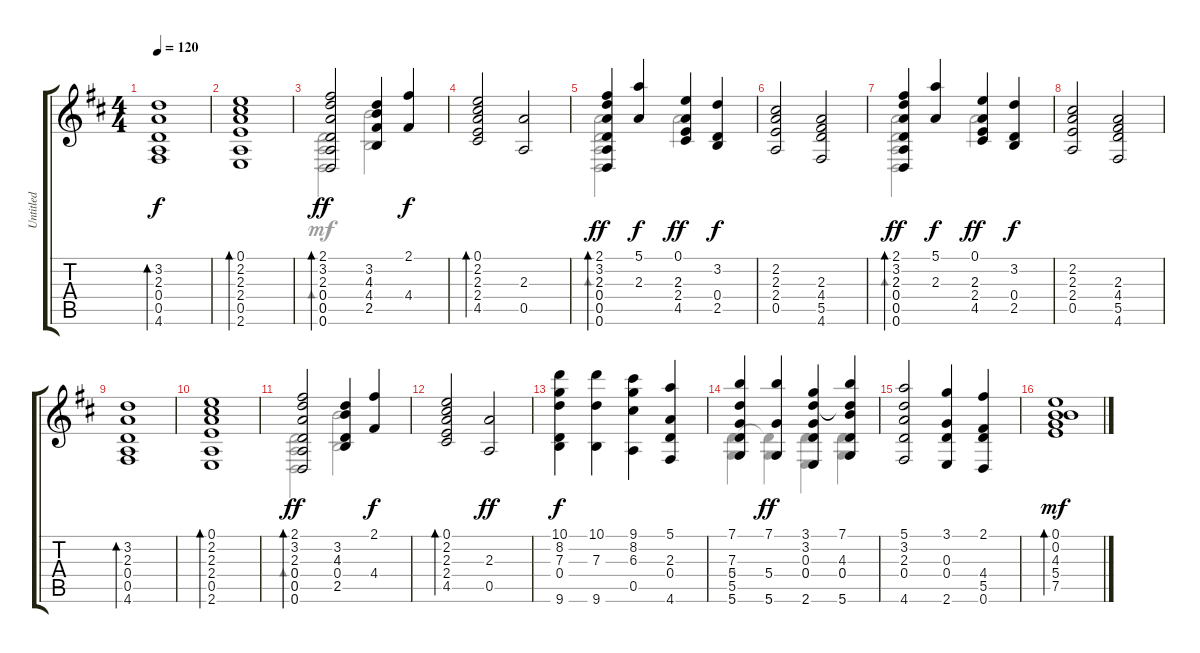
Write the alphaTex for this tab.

\track ("Untitled" "Untitled") {instrument acousticguitarnylon}
\staff {score tabs}
\tuning (E4 B3 G3 D3 A2 D2) {hide}
\voice
\ts (4 4)
\tempo 120
\clef g2
\ks d
(3.2 2.3 0.4 0.5 4.6).1{bd 30 dy f instrument acousticguitarnylon} |
(0.1 2.2 2.3 2.4 0.5 2.6).1{bd 30} |
(2.1 3.2 2.3 0.4 0.5 0.6).2{bd 30 dy ff} (3.2 4.3 4.4 2.5).4 (2.1 4.4).4{dy f} |
(0.1 2.2 2.3 2.4 4.5).2{bd 30} (2.3 0.5).2 |
(2.1 3.2 2.3 0.4 0.5 0.6).4{bd 30 dy ff} (5.1 2.3).4{dy f} (0.1 2.3 2.4 4.5).4{dy ff} (3.2 0.4 2.5).4{dy f} |
(2.2 2.3 2.4 0.5).2 (2.3 4.4 5.5 4.6).2 |
(2.1 3.2 2.3 0.4 0.5 0.6).4{bd 30 dy ff} (5.1 2.3).4{dy f} (0.1 2.3 2.4 4.5).4{dy ff} (3.2 0.4 2.5).4{dy f} |
(2.2 2.3 2.4 0.5).2 (2.3 4.4 5.5 4.6).2 |
(3.2 2.3 0.4 0.5 4.6).1{bd 30} |
(0.1 2.2 2.3 2.4 0.5 2.6).1{bd 30} |
(2.1 3.2 2.3 0.4 0.5 0.6).2{bd 30 dy ff} (3.2 4.3 0.4 2.5).4 (2.1 4.4).4{dy f} |
(0.1 2.2 2.3 2.4 4.5).2{bd 30} (2.3 0.5).2{dy ff} |
(10.1 8.2 7.3 0.4 9.6).4{dy f} (10.1 7.3 9.6).4 (9.1 8.2 6.3 0.5).4 (5.1 2.3 0.4 4.6).4 |
(7.1 7.3 5.4 5.5 5.6).4 (7.1 5.4 5.6).4{dy ff} (3.1 3.2 0.3 0.4 2.6).4 (7.1 3.2{t} 4.3 0.4 5.6).4 |
(5.1 3.2 2.3 0.4 4.6).2 (3.1 0.3 0.4 2.6).4 (2.1 4.4 5.5 0.6).4 |
(0.1 0.2 4.3 5.4 7.5).1{bd 30 dy mf}
\voice
\clef g2
\ottava regular
\simile none
\ks d
|
|
(0.4 0.5 0.6).2{bd 30} (4.3 2.5).2 |
|
(2.3 0.4 0.5 0.6).2{bd 30} 2.3.2 |
|
(2.3 0.4 0.5 0.6).2{bd 30} 2.3.2 |
|
|
|
(0.4 0.5 0.6).2{bd 30} (4.3 2.5).2 |
|
|
(0.4 5.6).4 (0.4{t} 5.6).4 (0.4 2.6).4 (0.4 5.6).4 |
|
